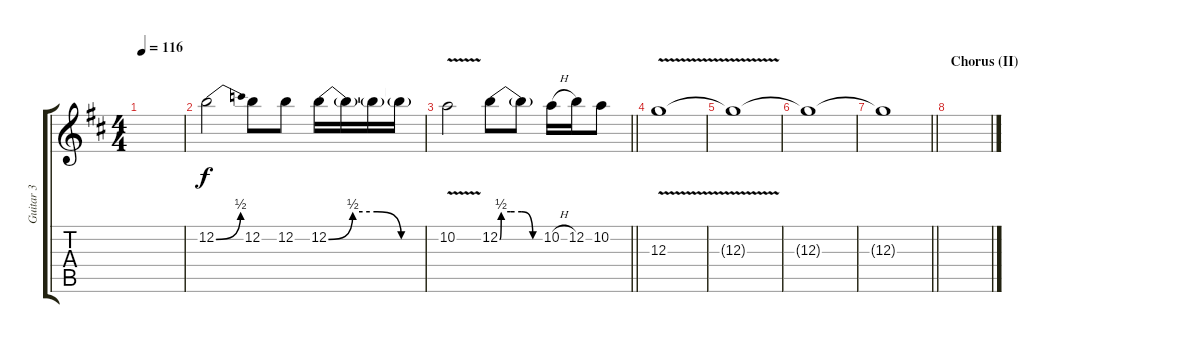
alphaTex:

\track ("Guitar 3" "Guitar 3") {instrument distortionguitar}
\staff {score tabs}
\tuning (E4 B3 G3 D3 A2 E2) {hide}
\ts (4 4)
\tempo 116
\clef g2
\ks d
|
12.2{be (bend 0 0 60 2)}.2 12.2.8 12.2.8 12.2{be (custom 0 0 15 2 30 2 45 0 60 0)}.16 12.2{t}.16 12.2{t}.16 12.2{t}.16 |
\barLineRight lightlight
10.2{v}.2 12.2{be (custom 0 0 2 2 15 2 30 2 45 0 60 0)}.8 12.2{t}.8 10.2{h}.16 12.2.16 10.2.8 |
12.3{v}.1 |
12.3{t}.1 |
12.3{t}.1{volume 0 instrument distortionguitar} |
\barLineRight lightlight
12.3{t}.1 |
\section ("" "Chorus (II)")
